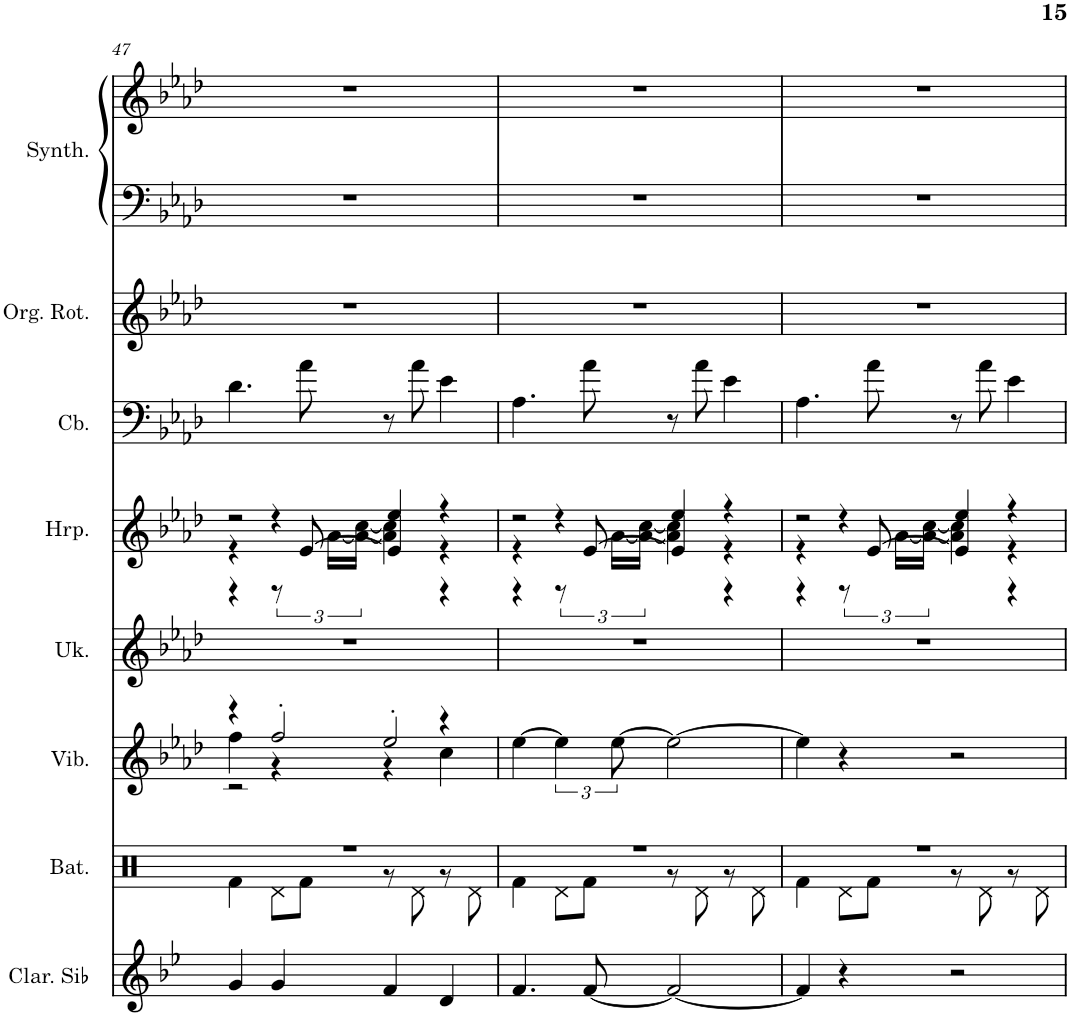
**kern	**kern	**kern	**kern	**kern	**kern	**kern	**kern	**kern
*part8	*part7	*part6	*part5	*part4	*part3	*part2	*part1	*part1
*staff9	*staff8	*staff7	*staff6	*staff5	*staff4	*staff3	*staff2	*staff1
*I"Clarinette en Sib	*I"Batterie	*I"Vibraphone, Vibraphone	*I"Ukulélé, Acoustic Guitar (nylon)	*I"Harpe	*I"Contrebasse, Acoustic Bass	*I"Orgue rotatif, Rock Organ	*I"Synthétiseur d'instruments à cordes, Synth Strings 2	*
*I'Clar. Sib	*I'Bat.	*I'Vib.	*I'Uk.	*I'Hrp.	*I'Cb.	*I'Org. Rot.	*I'Synth.	*
!!LO:PB:g=z
*clefG2	*clefX	*clefG2	*clefG2	*clefG2	*clefF4	*clefG2	*clefF4	*clefG2
*Trd1c2	*	*	*	*	*Trd7c12	*	*	*
*k[b-e-]	*k[]	*k[b-e-a-d-]	*k[b-e-a-d-]	*k[b-e-a-d-]	*k[b-e-a-d-]	*k[b-e-a-d-]	*k[b-e-a-d-]	*k[b-e-a-d-]
*M4/4	*M4/4	*M4/4	*M4/4	*M4/4	*M4/4	*M4/4	*M4/4	*M4/4
=47	=47	=47	=47	=47	=47	=47	=47	=47
*	*^	*^	*	*^	*	*	*	*
*	*	*	*	*^	*	*	*^	*	*	*	*
4g/	1r	4Rf\	4r	4ff\	2r	1r	2r	4r	4r	4.d-\	1r	1r	1r
4g/	.	8Rd\L	2ff'/	4r	.	.	.	6r	8r	.	.	.	.
.	.	8Rf\J	.	.	.	.	.	.	[8e-/	8a-\	.	.	.
.	.	.	.	.	.	.	.	[24a-\LL	.	.	.	.	.
.	.	.	.	.	.	.	.	24a-\_ [24cc\JJ	.	.	.	.	.
4f/	.	8r	.	4r	2ee-'/	.	4ee-/	4a-\] 4cc\]	4e-/]	8r	.	.	.
.	.	8Rd\	.	.	.	.	.	.	.	8a-\	.	.	.
4d/	.	8r	4r	4cc\	.	.	4r	4r	4r	4e-\	.	.	.
.	.	8Rd\	.	.	.	.	.	.	.	.	.	.	.
*	*	*	*v	*v	*v	*	*	*	*	*	*	*	*
=48	=48	=48	=48	=48	=48	=48	=48	=48	=48	=48	=48
4.f/	1r	4Rf\	[4ee-\	1r	2r	4r	4r	4.A-\	1r	1r	1r
.	.	8Rd\L	4ee-\]	.	.	6r	8r	.	.	.	.
[8f/	.	8Rf\J	.	.	.	.	[8e-/	8a-\	.	.	.
.	.	.	.	.	.	[24a-\LL	.	.	.	.	.
.	.	.	.	.	.	24a-\_ [24cc\JJ	.	.	.	.	.
2f/_	.	8r	2ee-\_	.	4ee-/	4a-\] 4cc\]	4e-/]	8r	.	.	.
.	.	8Rd\	.	.	.	.	.	8a-\	.	.	.
.	.	8r	.	.	4r	4r	4r	4e-\	.	.	.
.	.	8Rd\	.	.	.	.	.	.	.	.	.
=49	=49	=49	=49	=49	=49	=49	=49	=49	=49	=49	=49
4f/]	1r	4Rf\	4ee-\]	1r	2r	4r	4r	4.A-\	1r	1r	1r
4r	.	8Rd\L	4r	.	.	6r	8r	.	.	.	.
.	.	8Rf\J	.	.	.	.	[8e-/	8a-\	.	.	.
.	.	.	.	.	.	[24a-\LL	.	.	.	.	.
.	.	.	.	.	.	24a-\_ [24cc\JJ	.	.	.	.	.
2r	.	8r	2r	.	4ee-/	4a-\] 4cc\]	4e-/]	8r	.	.	.
.	.	8Rd\	.	.	.	.	.	8a-\	.	.	.
.	.	8r	.	.	4r	4r	4r	4e-\	.	.	.
.	.	8Rd\	.	.	.	.	.	.	.	.	.
*	*v	*v	*	*	*v	*v	*v	*	*	*	*
=	=	=	=	=	=	=	=	=
*-	*-	*-	*-	*-	*-	*-	*-	*-
